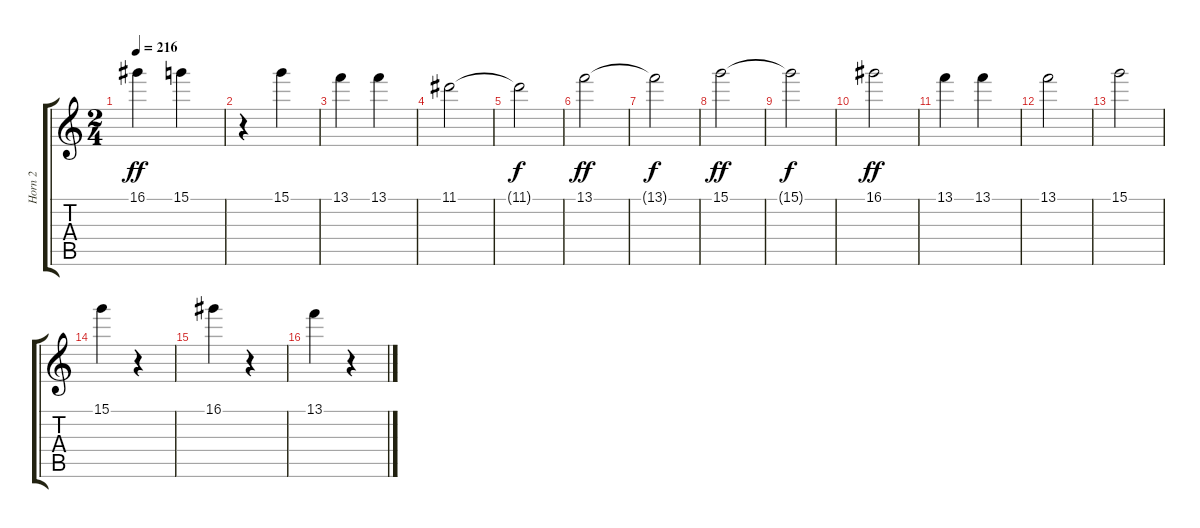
\track ("Horn 2" "Horn 2") {instrument acousticguitarnylon}
\staff {score tabs}
\tuning (E4 B3 G3 D3 A2 E2) {hide}
\ts (2 4)
\tempo 216
\clef g2
\ks c
16.1.4{dy ff} 15.1.4 |
r.4 15.1.4 |
13.1.4 13.1.4 |
11.1.2 |
11.1{t}.2{dy f} |
13.1.2{dy ff} |
13.1{t}.2{dy f} |
15.1.2{dy ff} |
15.1{t}.2{dy f} |
16.1.2{dy ff} |
13.1.4 13.1.4 |
13.1.2 |
15.1.2 |
15.1.4 r.4 |
16.1.4 r.4 |
13.1.4 r.4
